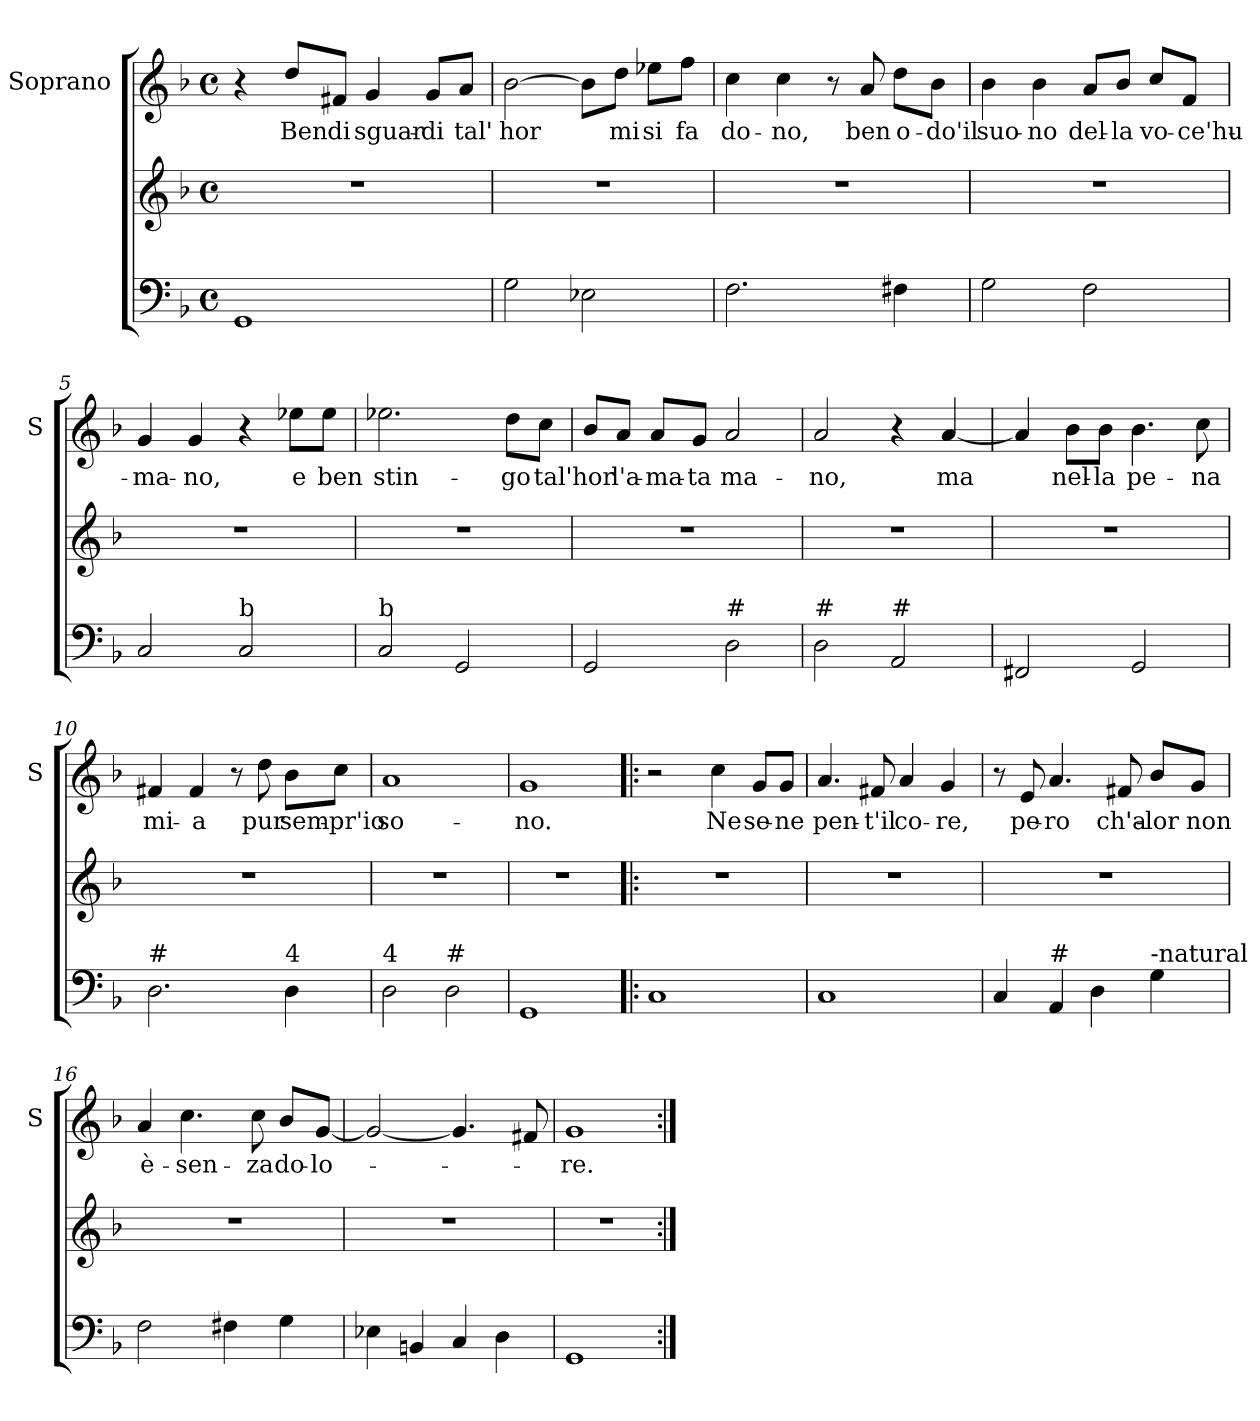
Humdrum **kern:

**kern	**kern	**kern	**text
*part2	*part2	*part1	*part1
*staff3	*staff2	*staff1	*staff1
*	*	*I"Soprano	*
*	*	*I'S	*
*clefF4	*clefG2	*clefG2	*
*k[b-]	*k[b-]	*k[b-]	*
*F:	*F:	*F:	*
*M4/4	*M4/4	*M4/4	*
*met(c)	*met(c)	*met(c)	*
=1	=1	=1	=1
1GG	1r	4r	.
!	!	!	!LO:LY:b
.	.	8dd/L	Ben
!	!	!	!LO:LY:b
.	.	8f#X/J	di
!	!	!	!LO:LY:b
.	.	4g/	sguar-
!	!	!	!LO:LY:b
.	.	8g/L	-di
!	!	!	!LO:LY:b
.	.	8a/J	tal'
=2	=2	=2	=2
!	!	!	!LO:LY:b
2G\	1r	[2b-\	hor
2E-X\	.	8b-\L]	.
!	!	!	!LO:LY:b
.	.	8dd\J	mi
!	!	!	!LO:LY:b
.	.	8ee-X\L	si
!	!	!	!LO:LY:b
.	.	8ff\J	fa
=3	=3	=3	=3
!	!	!	!LO:LY:b
2.F\	1r	4cc\	do-
!	!	!	!LO:LY:b
.	.	4cc\	-no,
.	.	8r	.
!	!	!	!LO:LY:b
.	.	8a/	ben
!	!	!	!LO:LY:b
4F#X\	.	8dd\L	o-
!	!	!	!LO:LY:b
.	.	8b-\J	-do'il
!!LO:LB:g=z
=4	=4	=4	=4
!	!	!	!LO:LY:b
2G\	1r	4b-\	suo-
!	!	!	!LO:LY:b
.	.	4b-\	-no
!	!	!	!LO:LY:b
2F\	.	8a/L	del-
!	!	!	!LO:LY:b
.	.	8b-/J	-la
!	!	!	!LO:LY:b
.	.	8cc/L	vo-
!	!	!	!LO:LY:b
.	.	8f/J	-ce'hu-
=5	=5	=5	=5
!	!	!	!LO:LY:b
2C/	1r	4g/	-ma-
!	!	!	!LO:LY:b
.	.	4g/	-no,
!LO:TX:a:t=b	!	!	!
2C/	.	4r	.
!	!	!	!LO:LY:b
.	.	8ee-X\L	e
!	!	!	!LO:LY:b
.	.	8ee-\J	ben
=6	=6	=6	=6
!LO:TX:a:t=b	!	!	!
!	!	!	!LO:LY:b
2C/	1r	2.ee-X\	stin-
2GG/	.	.	.
!	!	!	!LO:LY:b
.	.	8dd\L	-go
!	!	!	!LO:LY:b
.	.	8cc\J	tal'
=7	=7	=7	=7
!	!	!	!LO:LY:b
2GG/	1r	8b-/L	hor
!	!	!	!LO:LY:b
.	.	8a/J	l'a-
!	!	!	!LO:LY:b
.	.	8a/L	-ma-
!	!	!	!LO:LY:b
.	.	8g/J	-ta
!LO:TX:a:t=#	!	!	!
!	!	!	!LO:LY:b
2D\	.	2a/	ma-
!!LO:LB:g=z
=8	=8	=8	=8
!LO:TX:a:t=#	!	!	!
!	!	!	!LO:LY:b
2D\	1r	2a/	-no,
!LO:TX:a:t=#	!	!	!
2AA/	.	4r	.
!	!	!	!LO:LY:b
.	.	[4a/	ma
=9	=9	=9	=9
2FF#X/	1r	4a/]	.
!	!	!	!LO:LY:b
.	.	8b-\L	nel-
!	!	!	!LO:LY:b
.	.	8b-\J	-la
!	!	!	!LO:LY:b
2GG/	.	4.b-\	pe-
!	!	!	!LO:LY:b
.	.	8cc\	-na
=10	=10	=10	=10
!LO:TX:a:t=#	!	!	!
!	!	!	!LO:LY:b
2.D\	1r	4f#X/	mi-
!	!	!	!LO:LY:b
.	.	4f#/	-a
.	.	8r	.
!	!	!	!LO:LY:b
.	.	8dd\	pur
!LO:TX:a:t=4	!	!	!
!	!	!	!LO:LY:b
4D\	.	8b-\L	sem-
!	!	!	!LO:LY:b
.	.	8cc\J	-pr'io
=11	=11	=11	=11
!LO:TX:a:t=4	!	!	!
!	!	!	!LO:LY:b
2D\	1r	1a	so-
!LO:TX:a:t=#	!	!	!
2D\	.	.	.
!!LO:PB:g=z
=12	=12	=12	=12
!	!	!	!LO:LY:b
1GG	1r	1g	-no.
=13!|:	=13!|:	=13!|:	=13!|:
1C	1r	2r	.
!	!	!	!LO:LY:b
.	.	4cc\	Ne
!	!	!	!LO:LY:b
.	.	8g/L	se-
!	!	!	!LO:LY:b
.	.	8g/J	-ne
=14	=14	=14	=14
!	!	!	!LO:LY:b
1C	1r	4.a/	pen-
!	!	!	!LO:LY:b
.	.	8f#X/	-t'il
!	!	!	!LO:LY:b
.	.	4a/	co-
!	!	!	!LO:LY:b
.	.	4g/	-re,
=15	=15	=15	=15
4C/	1r	8r	.
!	!	!	!LO:LY:b
.	.	8e/	pe-
!LO:TX:a:t=#	!	!	!
!	!	!	!LO:LY:b
4AA/	.	4.a/	-ro
4D\	.	.	.
!	!	!	!LO:LY:b
.	.	8f#X/	ch'a-
!LO:TX:a:t=-natural	!	!	!
!	!	!	!LO:LY:b
4G\	.	8b-/L	-lor
!	!	!	!LO:LY:b
.	.	8g/J	non
!!LO:LB:g=z
=16	=16	=16	=16
!	!	!	!LO:LY:b
2F\	1r	4a/	è-
!	!	!	!LO:LY:b
.	.	4.cc\	-sen-
4F#X\	.	.	.
!	!	!	!LO:LY:b
.	.	8cc\	-za
!	!	!	!LO:LY:b
4G\	.	8b-/L	do-
!	!	!	!LO:LY:b
.	.	[8g/J	-lo-
=17	=17	=17	=17
4E-X\	1r	2g/_	.
4BBn/	.	.	.
4C/	.	4.g/]	.
4D\	.	.	.
.	.	8f#X/	.
=18	=18	=18	=18
!	!	!	!LO:LY:b
1GG	1r	1g	-re.
=:|!	=:|!	=:|!	=:|!
*-	*-	*-	*-
